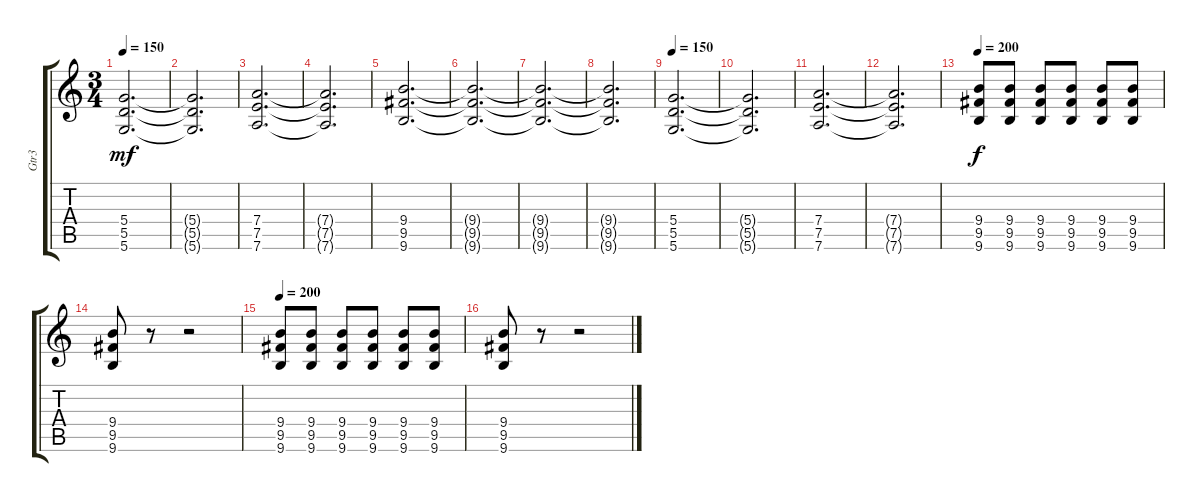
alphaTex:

\track ("Gtr3" "Gtr3") {instrument electricguitarjazz}
\staff {score tabs}
\tuning (E4 B3 G3 D3 A2 D2) {hide}
\ts (3 4)
\tempo 150
\clef g2
\ks c
(5.4 5.5 5.6).2{d dy mf volume 13 instrument electricguitarjazz} |
(5.4{t} 5.5{t} 5.6{t}).2{d} |
(7.4 7.5 7.6).2{d} |
(7.4{t} 7.5{t} 7.6{t}).2{d} |
(9.4 9.5 9.6).2{d} |
(9.4{t} 9.5{t} 9.6{t}).2{d} |
(9.4{t} 9.5{t} 9.6{t}).2{d} |
(9.4{t} 9.5{t} 9.6{t}).2{d} |
\tempo 150
(5.4 5.5 5.6).2{d volume 13 instrument electricguitarjazz} |
(5.4{t} 5.5{t} 5.6{t}).2{d} |
(7.4 7.5 7.6).2{d} |
(7.4{t} 7.5{t} 7.6{t}).2{d} |
\tempo 200
(9.4 9.5 9.6).8{dy f volume 13 instrument distortionguitar} (9.4 9.5 9.6).8 (9.4 9.5 9.6).8 (9.4 9.5 9.6).8 (9.4 9.5 9.6).8 (9.4 9.5 9.6).8 |
(9.4 9.5 9.6).8 r.8 r.2 |
\tempo 200
(9.4 9.5 9.6).8{volume 13 instrument distortionguitar} (9.4 9.5 9.6).8 (9.4 9.5 9.6).8 (9.4 9.5 9.6).8 (9.4 9.5 9.6).8 (9.4 9.5 9.6).8 |
(9.4 9.5 9.6).8 r.8 r.2
